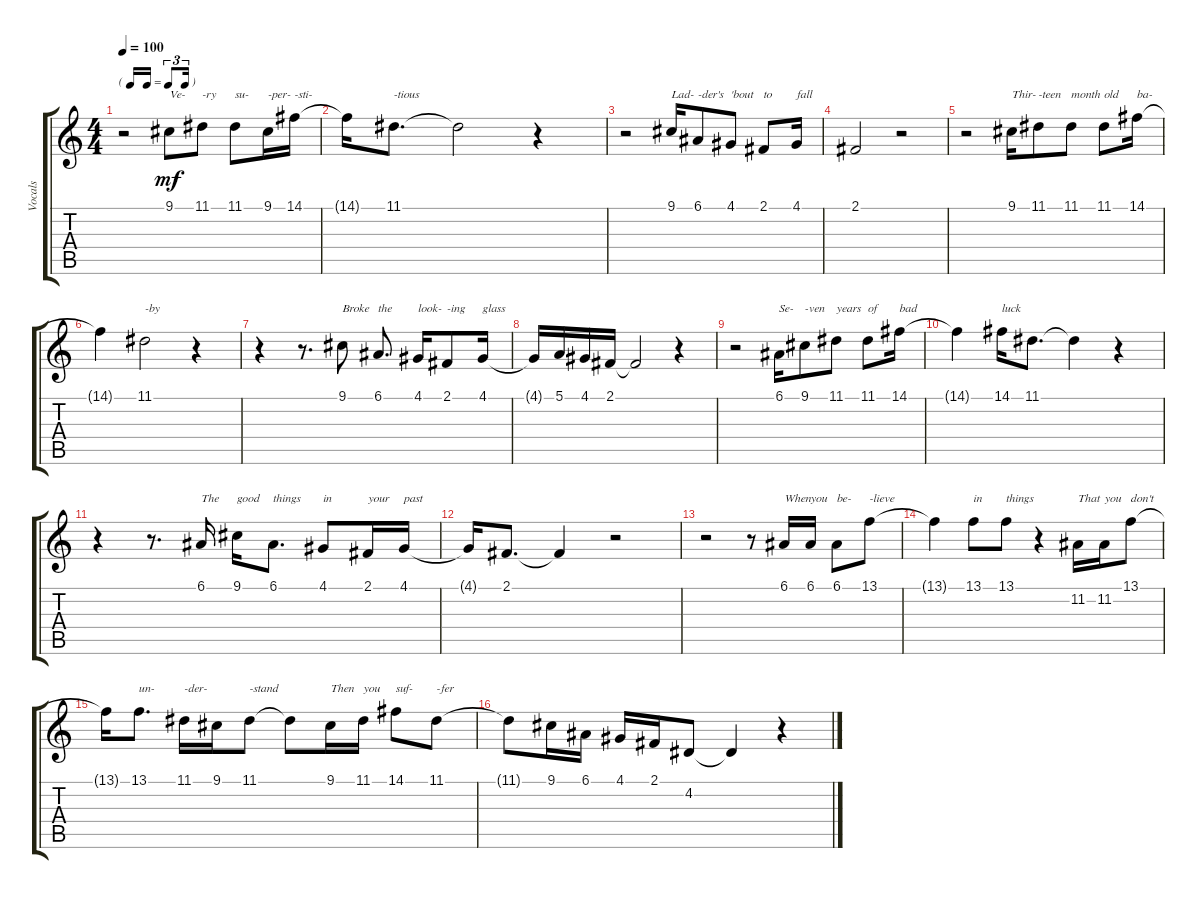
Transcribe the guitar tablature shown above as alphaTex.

\track ("Vocals" "Vocals") {instrument altosax}
\staff {score tabs}
\tuning (E4 B3 G3 D3 A2 E2) {hide}
\ts (4 4)
\tf triplet16th
\tempo 100
\clef g2
\ks c
r.2{dy mf} 9.1.8{txt "Ve-"} 11.1.8{txt "-ry"} 11.1.8{txt "su-"} 9.1.16{txt "-per-"} 14.1.16{txt "-sti-"} |
14.1{t}.16 11.1.8{d txt "-tious"} 11.1{t}.2 r.4 |
r.2 9.1.16{txt "Lad-"} 6.1.8{txt "-der's"} 4.1.8{txt "'bout"} 2.1.8{txt "to"} 4.1.16{txt "fall"} |
2.1.2 r.2 |
r.2 9.1.16{txt "Thir-"} 11.1.8{txt "-teen"} 11.1.8{txt "month"} 11.1.8{txt "old"} 14.1.16{txt "ba-"} |
14.1{t}.4 11.1.2{txt "-by"} r.4 |
r.4 r.8{d} 9.1.8{txt "Broke"} 6.1.8{d txt "the"} 4.1.16{txt "look-"} 2.1.8{txt "-ing"} 4.1.16{txt "glass"} |
4.1{t}.16 5.1.16 4.1.16 2.1.16 2.1{t}.2 r.4 |
r.2 6.1.16{txt "Se-"} 9.1.8{txt "-ven"} 11.1.8{txt "years"} 11.1.8{txt "of"} 14.1.16{txt "bad"} |
14.1{t}.4 14.1.16{txt "luck"} 11.1.8{d} 11.1{t}.4 r.4 |
r.4 r.8{d} 6.1.16{txt "The"} 9.1.16{txt "good"} 6.1.8{d txt "things"} 4.1.8{txt "in"} 2.1.16{txt "your"} 4.1.16{txt "past"} |
4.1{t}.16 2.1.8{d} 2.1{t}.4 r.2 |
r.2 r.8 6.1.16{txt "When"} 6.1.16{txt "you"} 6.1.8{txt "be-"} 13.1.8{txt "-lieve"} |
13.1{t}.4 13.1.8{txt "in"} 13.1.8{txt "things"} r.4 11.2.16{txt "That"} 11.2.16{txt "you"} 13.1.8{txt "don't"} |
13.1{t}.16 13.1.8{d txt "un-"} 11.1.16{txt "-der-"} 9.1.16 11.1.8{txt "-stand"} 11.1{t}.8 9.1.16{txt "Then"} 11.1.16{txt "you"} 14.1.8{txt "suf-"} 11.1.8{txt "-fer"} |
11.1{t}.8 9.1.16 6.1.16 4.1.16 2.1.16 4.2.8 4.2{t}.4 r.4
